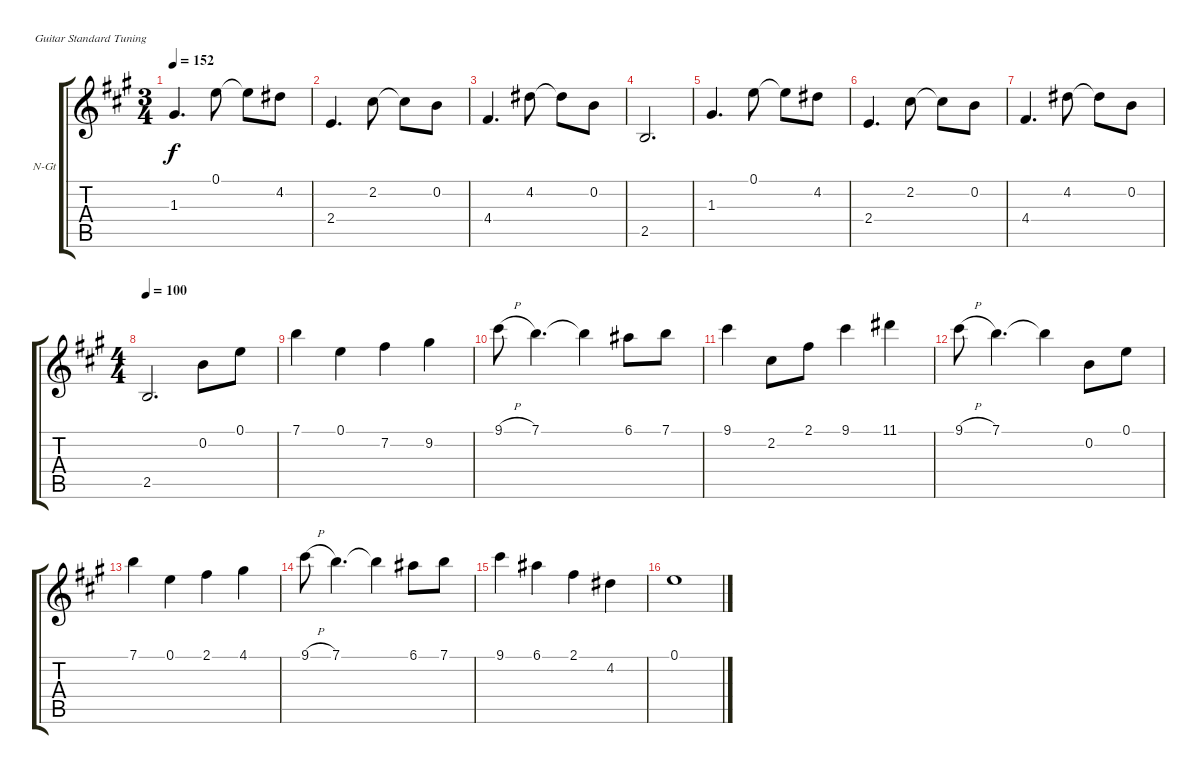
\bracketExtendMode groupsimilarinstruments
\firstSystemTrackNameOrientation horizontal
\otherSystemsTrackNameOrientation horizontal
\track ("Guitar 1" "N-Gt") {instrument acousticguitarnylon}
\staff {score tabs}
\tuning (E4 B3 G3 D3 A2 E2)
\ts (3 4)
\tempo 152
\clef g2
\ks a
1.3.4{d dy f} 0.1.8 0.1{t}.8 4.2.8 |
2.4.4{d} 2.2.8 2.2{t}.8 0.2.8 |
4.4.4{d} 4.2.8 4.2{t}.8 0.2.8 |
2.5.2{d} |
1.3.4{d} 0.1.8 0.1{t}.8 4.2.8 |
2.4.4{d} 2.2.8 2.2{t}.8 0.2.8 |
4.4.4{d} 4.2.8 4.2{t}.8 0.2.8 |
\ts (4 4)
\beaming (8 2 2 2 2)
\tempo 100
2.5.2{d} 0.2.8 0.1.8 |
7.1.4 0.1.4 7.2.4 9.2.4 |
9.1{h}.8 7.1.4{d} 7.1{t}.4 6.1.8 7.1.8 |
9.1.4 2.2.8 2.1.8 9.1.4 11.1.4 |
9.1{h}.8 7.1.4{d} 7.1{t}.4 0.2.8 0.1.8 |
7.1.4 0.1.4 2.1.4 4.1.4 |
9.1{h}.8 7.1.4{d} 7.1{t}.4 6.1.8 7.1.8 |
9.1.4 6.1.4 2.1.4 4.2.4 |
0.1.1
